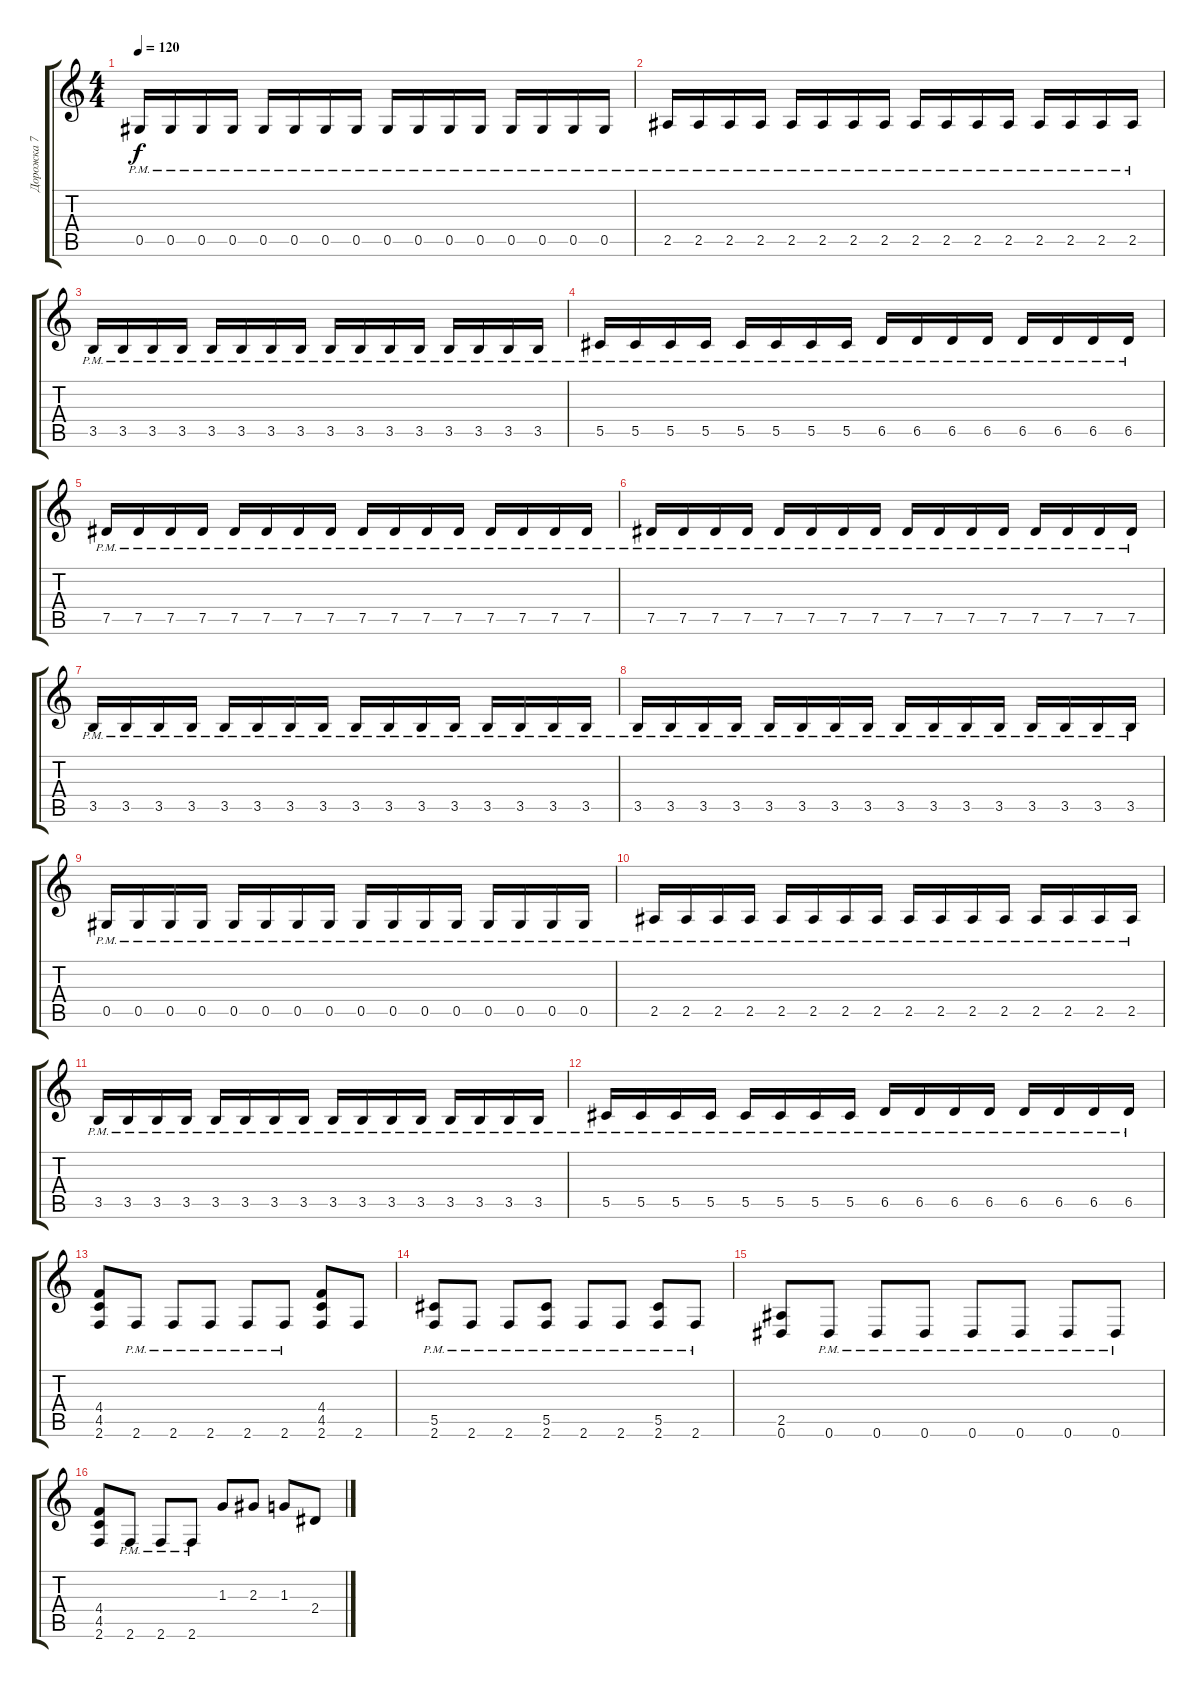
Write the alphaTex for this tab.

\track ("Дорожка 7" "Дорожка 7") {instrument distortionguitar}
\staff {score tabs}
\tuning (Eb4 Bb3 Gb3 Db3 Ab2 Eb2) {hide}
\ts (4 4)
\tempo 120
\clef g2
\ks c
0.5{pm}.16{dy f} 0.5{pm}.16 0.5{pm}.16 0.5{pm}.16 0.5{pm}.16 0.5{pm}.16 0.5{pm}.16 0.5{pm}.16 0.5{pm}.16 0.5{pm}.16 0.5{pm}.16 0.5{pm}.16 0.5{pm}.16 0.5{pm}.16 0.5{pm}.16 0.5{pm}.16 |
2.5{pm}.16 2.5{pm}.16 2.5{pm}.16 2.5{pm}.16 2.5{pm}.16 2.5{pm}.16 2.5{pm}.16 2.5{pm}.16 2.5{pm}.16 2.5{pm}.16 2.5{pm}.16 2.5{pm}.16 2.5{pm}.16 2.5{pm}.16 2.5{pm}.16 2.5{pm}.16 |
3.5{pm}.16 3.5{pm}.16 3.5{pm}.16 3.5{pm}.16 3.5{pm}.16 3.5{pm}.16 3.5{pm}.16 3.5{pm}.16 3.5{pm}.16 3.5{pm}.16 3.5{pm}.16 3.5{pm}.16 3.5{pm}.16 3.5{pm}.16 3.5{pm}.16 3.5{pm}.16 |
5.5{pm}.16 5.5{pm}.16 5.5{pm}.16 5.5{pm}.16 5.5{pm}.16 5.5{pm}.16 5.5{pm}.16 5.5{pm}.16 6.5{pm}.16 6.5{pm}.16 6.5{pm}.16 6.5{pm}.16 6.5{pm}.16 6.5{pm}.16 6.5{pm}.16 6.5{pm}.16 |
7.5{pm}.16 7.5{pm}.16 7.5{pm}.16 7.5{pm}.16 7.5{pm}.16 7.5{pm}.16 7.5{pm}.16 7.5{pm}.16 7.5{pm}.16 7.5{pm}.16 7.5{pm}.16 7.5{pm}.16 7.5{pm}.16 7.5{pm}.16 7.5{pm}.16 7.5{pm}.16 |
7.5{pm}.16 7.5{pm}.16 7.5{pm}.16 7.5{pm}.16 7.5{pm}.16 7.5{pm}.16 7.5{pm}.16 7.5{pm}.16 7.5{pm}.16 7.5{pm}.16 7.5{pm}.16 7.5{pm}.16 7.5{pm}.16 7.5{pm}.16 7.5{pm}.16 7.5{pm}.16 |
3.5{pm}.16 3.5{pm}.16 3.5{pm}.16 3.5{pm}.16 3.5{pm}.16 3.5{pm}.16 3.5{pm}.16 3.5{pm}.16 3.5{pm}.16 3.5{pm}.16 3.5{pm}.16 3.5{pm}.16 3.5{pm}.16 3.5{pm}.16 3.5{pm}.16 3.5{pm}.16 |
3.5{pm}.16 3.5{pm}.16 3.5{pm}.16 3.5{pm}.16 3.5{pm}.16 3.5{pm}.16 3.5{pm}.16 3.5{pm}.16 3.5{pm}.16 3.5{pm}.16 3.5{pm}.16 3.5{pm}.16 3.5{pm}.16 3.5{pm}.16 3.5{pm}.16 3.5{pm}.16 |
0.5{pm}.16 0.5{pm}.16 0.5{pm}.16 0.5{pm}.16 0.5{pm}.16 0.5{pm}.16 0.5{pm}.16 0.5{pm}.16 0.5{pm}.16 0.5{pm}.16 0.5{pm}.16 0.5{pm}.16 0.5{pm}.16 0.5{pm}.16 0.5{pm}.16 0.5{pm}.16 |
2.5{pm}.16 2.5{pm}.16 2.5{pm}.16 2.5{pm}.16 2.5{pm}.16 2.5{pm}.16 2.5{pm}.16 2.5{pm}.16 2.5{pm}.16 2.5{pm}.16 2.5{pm}.16 2.5{pm}.16 2.5{pm}.16 2.5{pm}.16 2.5{pm}.16 2.5{pm}.16 |
3.5{pm}.16 3.5{pm}.16 3.5{pm}.16 3.5{pm}.16 3.5{pm}.16 3.5{pm}.16 3.5{pm}.16 3.5{pm}.16 3.5{pm}.16 3.5{pm}.16 3.5{pm}.16 3.5{pm}.16 3.5{pm}.16 3.5{pm}.16 3.5{pm}.16 3.5{pm}.16 |
5.5{pm}.16 5.5{pm}.16 5.5{pm}.16 5.5{pm}.16 5.5{pm}.16 5.5{pm}.16 5.5{pm}.16 5.5{pm}.16 6.5{pm}.16 6.5{pm}.16 6.5{pm}.16 6.5{pm}.16 6.5{pm}.16 6.5{pm}.16 6.5{pm}.16 6.5{pm}.16 |
(4.4 4.5 2.6).8 2.6{pm}.8 2.6{pm}.8 2.6{pm}.8 2.6{pm}.8 2.6{pm}.8 (4.4 4.5 2.6).8 2.6.8 |
(5.5 2.6{pm}).8 2.6{pm}.8 2.6{pm}.8 (5.5 2.6{pm}).8 2.6{pm}.8 2.6{pm}.8 (5.5 2.6{pm}).8 2.6{pm}.8 |
(2.5 0.6).8 0.6{pm}.8 0.6{pm}.8 0.6{pm}.8 0.6{pm}.8 0.6{pm}.8 0.6{pm}.8 0.6{pm}.8 |
(4.4 4.5 2.6).8 2.6{pm}.8 2.6{pm}.8 2.6{pm}.8 1.3.8 2.3.8 1.3.8 2.4.8
